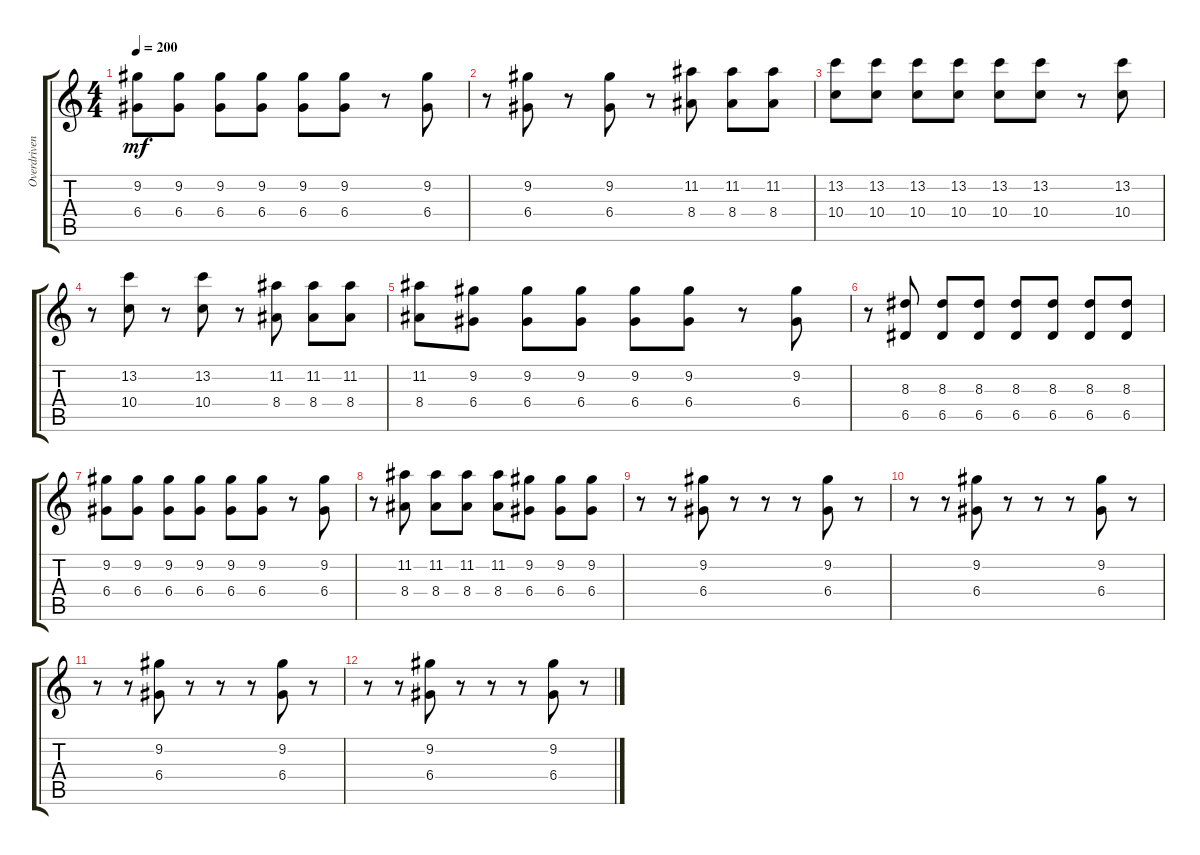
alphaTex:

\track ("Overdriven Guitar" "Overdriven") {instrument overdrivenguitar}
\staff {score tabs}
\tuning (E4 B3 G3 D3 A2 E2) {hide}
\ts (4 4)
\tempo 200
\clef g2
\ks c
(9.2 6.4).8{dy mf} (9.2 6.4).8 (9.2 6.4).8 (9.2 6.4).8 (9.2 6.4).8 (9.2 6.4).8 r.8 (9.2 6.4).8 |
r.8 (9.2 6.4).8 r.8 (9.2 6.4).8 r.8 (11.2 8.4).8 (11.2 8.4).8 (11.2 8.4).8 |
(13.2 10.4).8 (13.2 10.4).8 (13.2 10.4).8 (13.2 10.4).8 (13.2 10.4).8 (13.2 10.4).8 r.8 (13.2 10.4).8 |
r.8 (13.2 10.4).8 r.8 (13.2 10.4).8 r.8 (11.2 8.4).8 (11.2 8.4).8 (11.2 8.4).8 |
(11.2 8.4).8 (9.2 6.4).8 (9.2 6.4).8 (9.2 6.4).8 (9.2 6.4).8 (9.2 6.4).8 r.8 (9.2 6.4).8 |
r.8 (8.3 6.5).8 (8.3 6.5).8 (8.3 6.5).8 (8.3 6.5).8 (8.3 6.5).8 (8.3 6.5).8 (8.3 6.5).8 |
(9.2 6.4).8 (9.2 6.4).8 (9.2 6.4).8 (9.2 6.4).8 (9.2 6.4).8 (9.2 6.4).8 r.8 (9.2 6.4).8 |
r.8 (11.2 8.4).8 (11.2 8.4).8 (11.2 8.4).8 (11.2 8.4).8 (9.2 6.4).8 (9.2 6.4).8 (9.2 6.4).8 |
r.8 r.8 (9.2 6.4).8 r.8 r.8 r.8 (9.2 6.4).8 r.8 |
r.8 r.8 (9.2 6.4).8 r.8 r.8 r.8 (9.2 6.4).8 r.8 |
r.8 r.8 (9.2 6.4).8 r.8 r.8 r.8 (9.2 6.4).8 r.8 |
r.8 r.8 (9.2 6.4).8 r.8 r.8 r.8 (9.2 6.4).8 r.8
